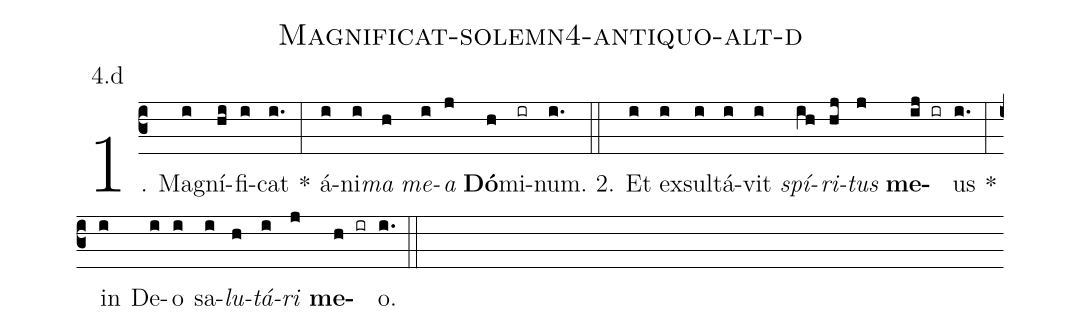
name: Magnificat-solemn4-antiquo-alt-d;
annotation: 4.d;
%%
(c3)1. Ma(i)gní(hi)fi(i)cat(i.) *(:) á(i)ni(i)<i>ma</i>(h) <i>me</i>(i)<i>a</i>(j) <b>Dó</b>(h)mi(ir)num.(i.) (::)
2. Et(i) ex(i)sul(i)tá(i)vit(i) <i>spí</i>(ih)<i>ri</i>(hj)<i>tus</i>(j) <b>me</b>(ij ir)us(i.) *(:) in(i) De(i)o(i) sa(i)<i>lu</i>(h)<i>tá</i>(i)<i>ri</i>(j) <b>me</b>(h ir)o.(i.) (::)
